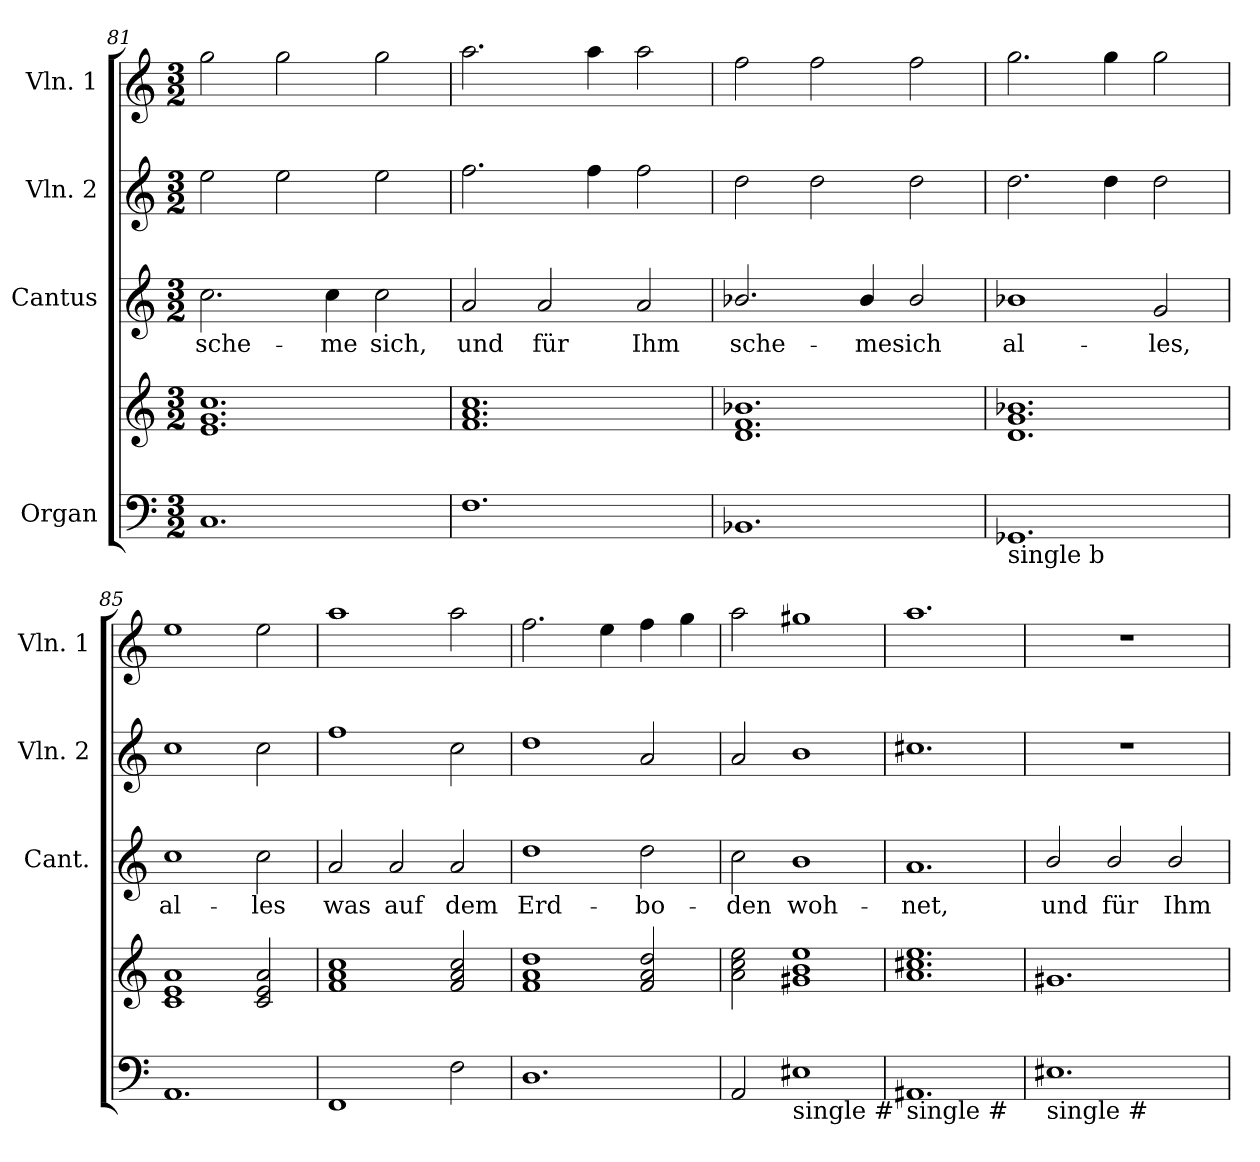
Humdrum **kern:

**kern	**kern	**kern	**text	**kern	**kern
*part4	*part4	*part3	*part3	*part2	*part1
*staff5	*staff4	*staff3	*staff3	*staff2	*staff1
*I"Organ	*	*I"Cantus	*	*I"Vln. 2	*I"Vln. 1
*	*	*I'Cant.	*	*I'Vln. 2	*I'Vln. 1
!!LO:PB:g=z
*clefF4	*clefG2	*clefG2	*	*clefG2	*clefG2
*k[]	*k[]	*k[]	*	*k[]	*k[]
*C:	*C:	*C:	*	*C:	*C:
*M3/2	*M3/2	*M3/2	*	*M3/2	*M3/2
=81	=81	=81	=81	=81	=81
!	!	!	!LO:LY:b	!	!
1.C	1.e 1.g 1.cc	2.cc\	sche-	2ee\	2gg\
.	.	.	.	2ee\	2gg\
!	!	!	!LO:LY:b	!	!
.	.	4cc\	-me	.	.
!	!	!	!LO:LY:b	!	!
.	.	2cc\	sich,	2ee\	2gg\
=82	=82	=82	=82	=82	=82
!	!	!	!LO:LY:b	!	!
1.F	1.f 1.a 1.cc	2a/	und	2.ff\	2.aa\
!	!	!	!LO:LY:b	!	!
.	.	2a/	für	.	.
.	.	.	.	4ff\	4aa\
!	!	!	!LO:LY:b	!	!
.	.	2a/	Ihm	2ff\	2aa\
=83	=83	=83	=83	=83	=83
!	!	!	!LO:LY:b	!	!
1.BB-X	1.d 1.f 1.b-X	2.b-X/	sche-	2dd\	2ff\
.	.	.	.	2dd\	2ff\
!	!	!	!LO:LY:b	!	!
.	.	4b-/	-mesich	.	.
.	.	2b-/	.	2dd\	2ff\
=84	=84	=84	=84	=84	=84
!LO:TX:b:t=single b	!	!	!	!	!
!	!	!	!LO:LY:b	!	!
1.GG-	1.d 1.g 1.b-X	1b-X	al-	2.dd\	2.gg\
.	.	.	.	4dd\	4gg\
!	!	!	!LO:LY:b	!	!
.	.	2g/	-les,	2dd\	2gg\
=85	=85	=85	=85	=85	=85
!	!	!	!LO:LY:b	!	!
1.AA	1c 1e 1a	1cc	al-	1cc	1ee
!	!	!	!LO:LY:b	!	!
.	2c/ 2e/ 2a/	2cc\	-les	2cc\	2ee\
=86	=86	=86	=86	=86	=86
!	!	!	!LO:LY:b	!	!
1FF	1f 1a 1cc	2a/	was	1ff	1aa
!	!	!	!LO:LY:b	!	!
.	.	2a/	auf	.	.
!	!	!	!LO:LY:b	!	!
2F\	2f/ 2a/ 2cc/	2a/	dem	2cc\	2aa\
=87	=87	=87	=87	=87	=87
!	!	!	!LO:LY:b	!	!
1.D	1f 1a 1dd	1dd	Erd-	1dd	2.ff\
.	.	.	.	.	4ee\
!	!	!	!LO:LY:b	!	!
.	2f/ 2a/ 2dd/	2dd\	-bo-	2a/	4ff\
.	.	.	.	.	4gg\
=88	=88	=88	=88	=88	=88
!	!	!	!LO:LY:b	!	!
2AA/	2a\ 2cc\ 2ee\	2cc\	-den	2a/	2aa\
!LO:TX:b:t=single #	!	!	!	!	!
!	!	!	!LO:LY:b	!	!
1E#	1g#X 1b 1ee	1b	woh-	1b	1gg#X
!!LO:LB:g=z
=89	=89	=89	=89	=89	=89
!LO:TX:b:t=single #	!	!	!	!	!
!	!	!	!LO:LY:b	!	!
1.AA#	1.a 1.cc#X 1.ee	1.a	-net,	1.cc#X	1.aa
=90	=90	=90	=90	=90	=90
!LO:TX:b:t=single #	!	!	!	!	!
!	!	!	!LO:LY:b	!	!
1.E#	1.g#X	2b/	und	1.r	1.r
!	!	!	!LO:LY:b	!	!
.	.	2b/	für	.	.
!	!	!	!LO:LY:b	!	!
.	.	2b/	Ihm	.	.
=	=	=	=	=	=
*-	*-	*-	*-	*-	*-
